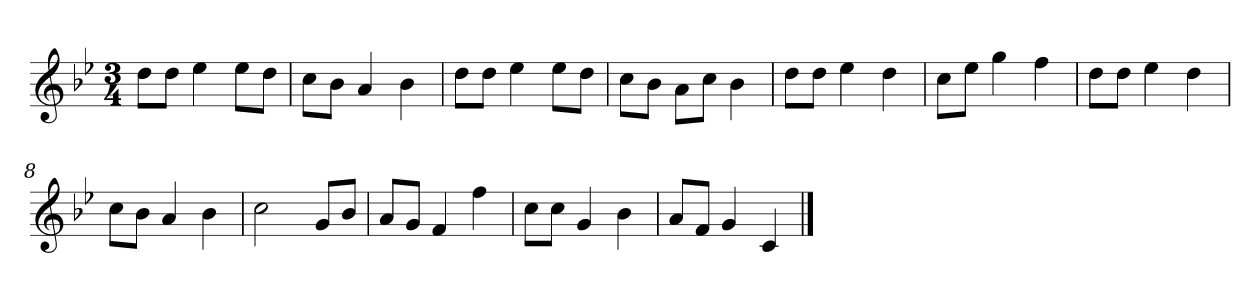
**kern
*part1
*staff1
*clefG2
*k[b-e-]
*B-:
*M3/4
=
8dd\L
8dd\J
4ee-
8ee-\L
8dd\J
=2
8cc\L
8b-\J
4a
4b-
=3
8dd\L
8dd\J
4ee-
8ee-\L
8dd\J
=4
8cc\L
8b-\J
8a\L
8cc\J
4b-
=5y
8dd\L
8dd\J
4ee-
4dd
=6
8cc\L
8ee-\J
4gg
4ff
=7
8dd\L
8dd\J
4ee-
4dd
=8
8cc\L
8b-\J
4a
4b-
=9y
2cc
8g/L
8b-/J
=10
8a/L
8g/J
4f
4ff
=11
8cc\L
8cc\J
4g
4b-
=12
8a/L
8f/J
4g
4c
==
*-
